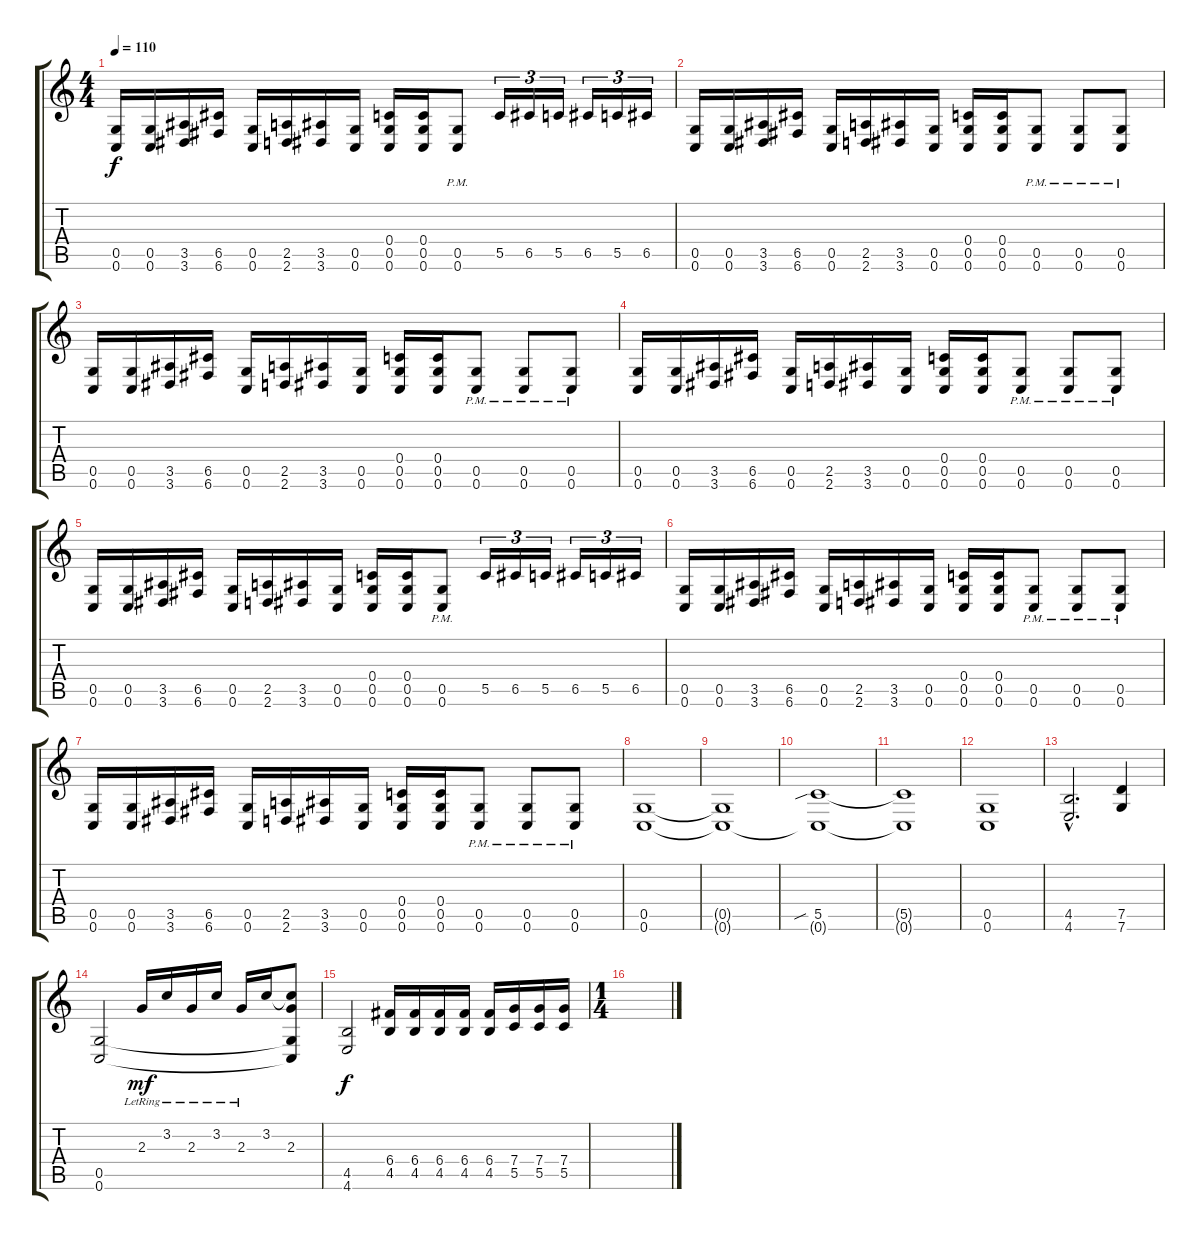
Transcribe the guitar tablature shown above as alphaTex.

\track ("    " "    ") {instrument distortionguitar}
\staff {score tabs}
\tuning (D4 A3 F3 C3 G2 C2) {hide}
\ts (4 4)
\tempo 110
\clef g2
\ks c
(0.5 0.6).16{dy f} (0.5 0.6).16 (3.5 3.6).16 (6.5 6.6).16 (0.5 0.6).16 (2.5 2.6).16 (3.5 3.6).16 (0.5 0.6).16 (0.4 0.5 0.6).16 (0.4 0.5 0.6).16 (0.5{pm} 0.6).8 5.5.16{tu (3 2)} 6.5.16{tu (3 2)} 5.5.16{tu (3 2)} 6.5.16{tu (3 2)} 5.5.16{tu (3 2)} 6.5.16{tu (3 2)} |
(0.5 0.6).16 (0.5 0.6).16 (3.5 3.6).16 (6.5 6.6).16 (0.5 0.6).16 (2.5 2.6).16 (3.5 3.6).16 (0.5 0.6).16 (0.4 0.5 0.6).16 (0.4 0.5 0.6).16 (0.5{pm} 0.6).8 (0.5{pm} 0.6).8 (0.5{pm} 0.6).8 |
(0.5 0.6).16 (0.5 0.6).16 (3.5 3.6).16 (6.5 6.6).16 (0.5 0.6).16 (2.5 2.6).16 (3.5 3.6).16 (0.5 0.6).16 (0.4 0.5 0.6).16 (0.4 0.5 0.6).16 (0.5{pm} 0.6).8 (0.5{pm} 0.6).8 (0.5{pm} 0.6).8 |
(0.5 0.6).16 (0.5 0.6).16 (3.5 3.6).16 (6.5 6.6).16 (0.5 0.6).16 (2.5 2.6).16 (3.5 3.6).16 (0.5 0.6).16 (0.4 0.5 0.6).16 (0.4 0.5 0.6).16 (0.5{pm} 0.6).8 (0.5{pm} 0.6).8 (0.5{pm} 0.6).8 |
(0.5 0.6).16 (0.5 0.6).16 (3.5 3.6).16 (6.5 6.6).16 (0.5 0.6).16 (2.5 2.6).16 (3.5 3.6).16 (0.5 0.6).16 (0.4 0.5 0.6).16 (0.4 0.5 0.6).16 (0.5{pm} 0.6).8 5.5.16{tu (3 2)} 6.5.16{tu (3 2)} 5.5.16{tu (3 2)} 6.5.16{tu (3 2)} 5.5.16{tu (3 2)} 6.5.16{tu (3 2)} |
(0.5 0.6).16 (0.5 0.6).16 (3.5 3.6).16 (6.5 6.6).16 (0.5 0.6).16 (2.5 2.6).16 (3.5 3.6).16 (0.5 0.6).16 (0.4 0.5 0.6).16 (0.4 0.5 0.6).16 (0.5{pm} 0.6).8 (0.5{pm} 0.6).8 (0.5{pm} 0.6).8 |
(0.5 0.6).16 (0.5 0.6).16 (3.5 3.6).16 (6.5 6.6).16 (0.5 0.6).16 (2.5 2.6).16 (3.5 3.6).16 (0.5 0.6).16 (0.4 0.5 0.6).16 (0.4 0.5 0.6).16 (0.5{pm} 0.6).8 (0.5{pm} 0.6).8 (0.5{pm} 0.6).8 |
(0.5 0.6).1 |
(0.5{t} 0.6{t}).1 |
(5.5{sib} 0.6{t}).1 |
(5.5{t} 0.6{t}).1 |
(0.5 0.6).1 |
(4.5{hac} 4.6{hac}).2{d} (7.5 7.6).4 |
(0.5 0.6).2 2.3{lr}.16{dy mf} 3.2{lr}.16 2.3{lr}.16 3.2{lr}.16 2.3{lr}.16 3.2.16 (3.2{t} 2.3 0.5{t} 0.6{t}).8 |
(4.5 4.6).2{dy f} (6.4 4.5).16 (6.4 4.5).16 (6.4 4.5).16 (6.4 4.5).16 (6.4 4.5).16 (7.4 5.5).16 (7.4 5.5).16 (7.4 5.5).16 |
\ts (1 4)
